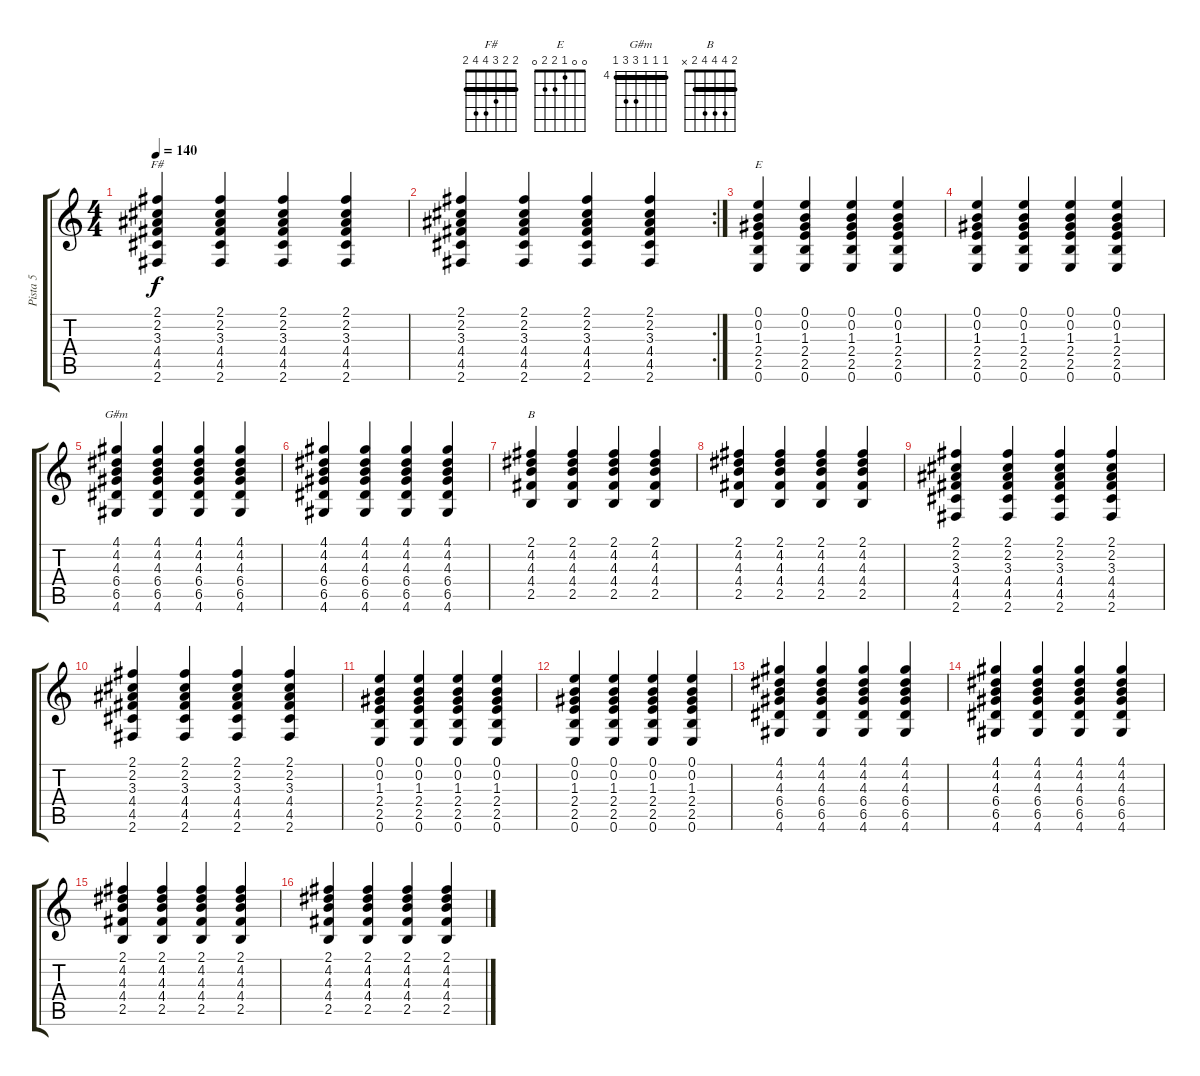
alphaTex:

\track ("Pista 5" "Pista 5") {instrument acousticguitarsteel}
\staff {score tabs}
\tuning (E4 B3 G3 D3 A2 E2) {hide}
\chord ("F#" 2 2 3 4 4 2) {barre 2}
\chord ("E" 0 0 1 2 2 0)
\chord ("G#m" 4 4 4 6 6 4) {firstfret 4 barre 4}
\chord ("B" 2 4 4 4 2 x) {barre 2}
\ts (4 4)
\tempo 140
\clef g2
\ks c
(2.1 2.2 3.3 4.4 4.5 2.6).4{ch "F#" dy f} (2.1 2.2 3.3 4.4 4.5 2.6).4 (2.1 2.2 3.3 4.4 4.5 2.6).4 (2.1 2.2 3.3 4.4 4.5 2.6).4 |
\rc 2
(2.1 2.2 3.3 4.4 4.5 2.6).4 (2.1 2.2 3.3 4.4 4.5 2.6).4 (2.1 2.2 3.3 4.4 4.5 2.6).4 (2.1 2.2 3.3 4.4 4.5 2.6).4 |
(0.1 0.2 1.3 2.4 2.5 0.6).4{ch "E"} (0.1 0.2 1.3 2.4 2.5 0.6).4 (0.1 0.2 1.3 2.4 2.5 0.6).4 (0.1 0.2 1.3 2.4 2.5 0.6).4 |
(0.1 0.2 1.3 2.4 2.5 0.6).4 (0.1 0.2 1.3 2.4 2.5 0.6).4 (0.1 0.2 1.3 2.4 2.5 0.6).4 (0.1 0.2 1.3 2.4 2.5 0.6).4 |
(4.1 4.2 4.3 6.4 6.5 4.6).4{ch "G#m"} (4.1 4.2 4.3 6.4 6.5 4.6).4 (4.1 4.2 4.3 6.4 6.5 4.6).4 (4.1 4.2 4.3 6.4 6.5 4.6).4 |
(4.1 4.2 4.3 6.4 6.5 4.6).4 (4.1 4.2 4.3 6.4 6.5 4.6).4 (4.1 4.2 4.3 6.4 6.5 4.6).4 (4.1 4.2 4.3 6.4 6.5 4.6).4 |
(2.1 4.2 4.3 4.4 2.5).4{ch "B"} (2.1 4.2 4.3 4.4 2.5).4 (2.1 4.2 4.3 4.4 2.5).4 (2.1 4.2 4.3 4.4 2.5).4 |
(2.1 4.2 4.3 4.4 2.5).4 (2.1 4.2 4.3 4.4 2.5).4 (2.1 4.2 4.3 4.4 2.5).4 (2.1 4.2 4.3 4.4 2.5).4 |
(2.1 2.2 3.3 4.4 4.5 2.6).4 (2.1 2.2 3.3 4.4 4.5 2.6).4 (2.1 2.2 3.3 4.4 4.5 2.6).4 (2.1 2.2 3.3 4.4 4.5 2.6).4 |
(2.1 2.2 3.3 4.4 4.5 2.6).4 (2.1 2.2 3.3 4.4 4.5 2.6).4 (2.1 2.2 3.3 4.4 4.5 2.6).4 (2.1 2.2 3.3 4.4 4.5 2.6).4 |
(0.1 0.2 1.3 2.4 2.5 0.6).4 (0.1 0.2 1.3 2.4 2.5 0.6).4 (0.1 0.2 1.3 2.4 2.5 0.6).4 (0.1 0.2 1.3 2.4 2.5 0.6).4 |
(0.1 0.2 1.3 2.4 2.5 0.6).4 (0.1 0.2 1.3 2.4 2.5 0.6).4 (0.1 0.2 1.3 2.4 2.5 0.6).4 (0.1 0.2 1.3 2.4 2.5 0.6).4 |
(4.1 4.2 4.3 6.4 6.5 4.6).4 (4.1 4.2 4.3 6.4 6.5 4.6).4 (4.1 4.2 4.3 6.4 6.5 4.6).4 (4.1 4.2 4.3 6.4 6.5 4.6).4 |
(4.1 4.2 4.3 6.4 6.5 4.6).4 (4.1 4.2 4.3 6.4 6.5 4.6).4 (4.1 4.2 4.3 6.4 6.5 4.6).4 (4.1 4.2 4.3 6.4 6.5 4.6).4 |
(2.1 4.2 4.3 4.4 2.5).4 (2.1 4.2 4.3 4.4 2.5).4 (2.1 4.2 4.3 4.4 2.5).4 (2.1 4.2 4.3 4.4 2.5).4 |
(2.1 4.2 4.3 4.4 2.5).4 (2.1 4.2 4.3 4.4 2.5).4 (2.1 4.2 4.3 4.4 2.5).4 (2.1 4.2 4.3 4.4 2.5).4
